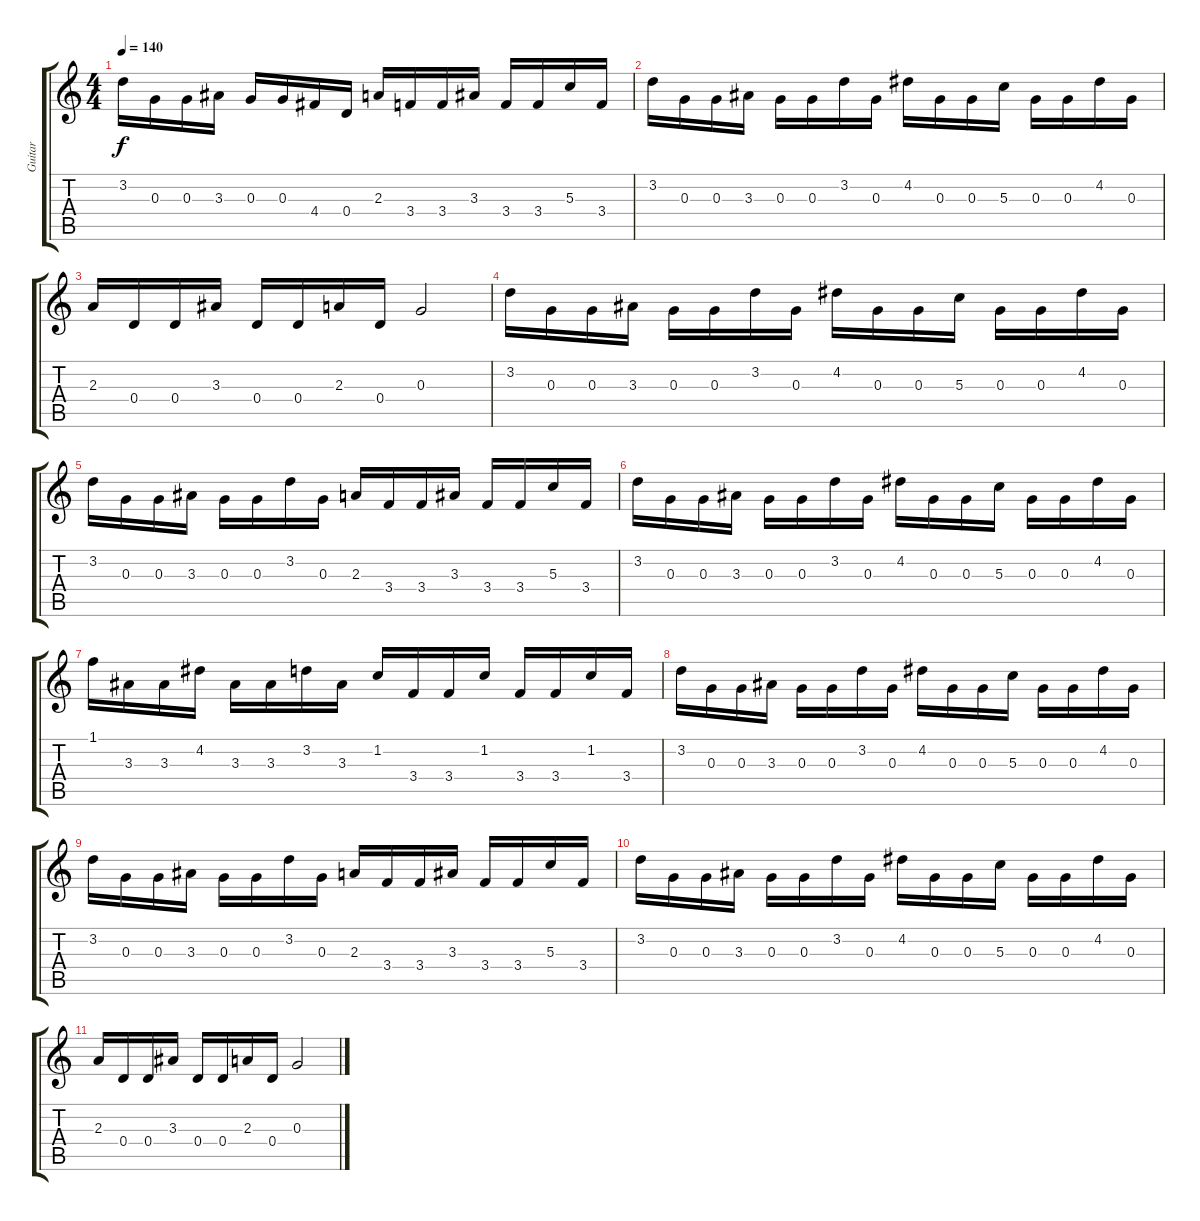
\track ("Guitar" "Guitar") {instrument overdrivenguitar}
\staff {score tabs}
\tuning (E4 B3 G3 D3 A2 E2) {hide}
\ts (4 4)
\tempo 140
\clef g2
\ks c
3.2.16{dy f} 0.3.16 0.3.16 3.3.16 0.3.16 0.3.16 4.4.16 0.4.16 2.3.16 3.4.16 3.4.16 3.3.16 3.4.16 3.4.16 5.3.16 3.4.16 |
3.2.16 0.3.16 0.3.16 3.3.16 0.3.16 0.3.16 3.2.16 0.3.16 4.2.16 0.3.16 0.3.16 5.3.16 0.3.16 0.3.16 4.2.16 0.3.16 |
2.3.16 0.4.16 0.4.16 3.3.16 0.4.16 0.4.16 2.3.16 0.4.16 0.3.2 |
3.2.16 0.3.16 0.3.16 3.3.16 0.3.16 0.3.16 3.2.16 0.3.16 4.2.16 0.3.16 0.3.16 5.3.16 0.3.16 0.3.16 4.2.16 0.3.16 |
3.2.16 0.3.16 0.3.16 3.3.16 0.3.16 0.3.16 3.2.16 0.3.16 2.3.16 3.4.16 3.4.16 3.3.16 3.4.16 3.4.16 5.3.16 3.4.16 |
3.2.16 0.3.16 0.3.16 3.3.16 0.3.16 0.3.16 3.2.16 0.3.16 4.2.16 0.3.16 0.3.16 5.3.16 0.3.16 0.3.16 4.2.16 0.3.16 |
1.1.16 3.3.16 3.3.16 4.2.16 3.3.16 3.3.16 3.2.16 3.3.16 1.2.16 3.4.16 3.4.16 1.2.16 3.4.16 3.4.16 1.2.16 3.4.16 |
3.2.16 0.3.16 0.3.16 3.3.16 0.3.16 0.3.16 3.2.16 0.3.16 4.2.16 0.3.16 0.3.16 5.3.16 0.3.16 0.3.16 4.2.16 0.3.16 |
3.2.16 0.3.16 0.3.16 3.3.16 0.3.16 0.3.16 3.2.16 0.3.16 2.3.16 3.4.16 3.4.16 3.3.16 3.4.16 3.4.16 5.3.16 3.4.16 |
3.2.16 0.3.16 0.3.16 3.3.16 0.3.16 0.3.16 3.2.16 0.3.16 4.2.16 0.3.16 0.3.16 5.3.16 0.3.16 0.3.16 4.2.16 0.3.16 |
2.3.16 0.4.16 0.4.16 3.3.16 0.4.16 0.4.16 2.3.16 0.4.16 0.3.2
